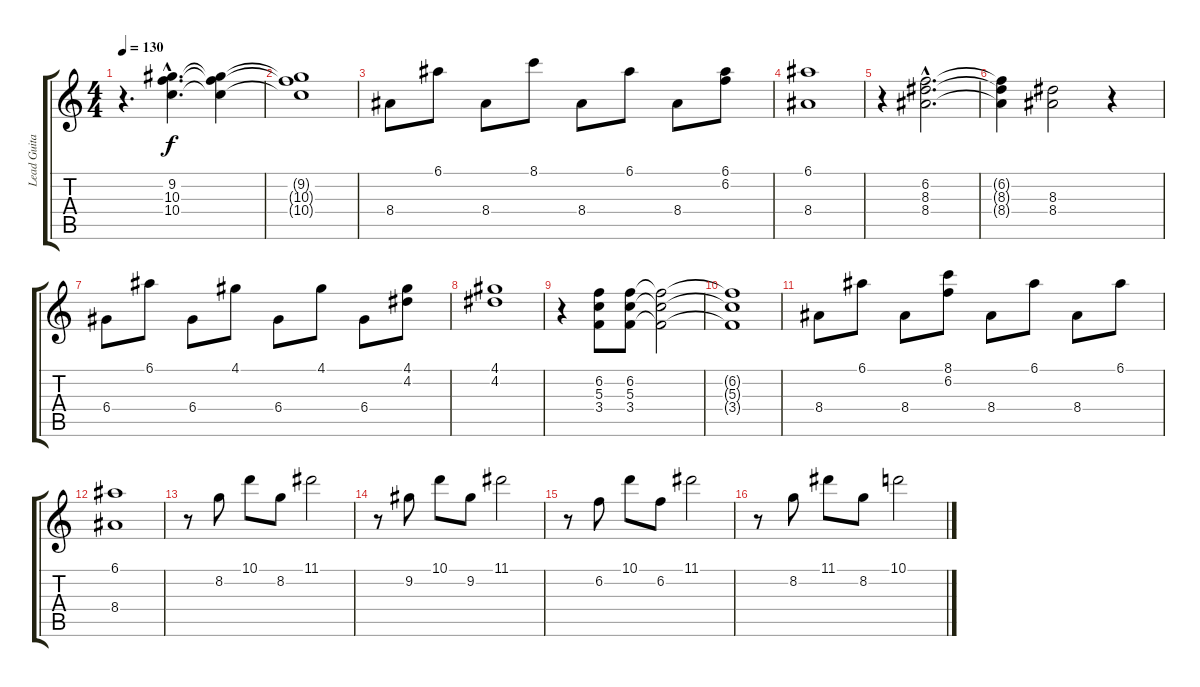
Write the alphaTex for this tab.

\track ("Lead Guitar" "Lead Guita") {instrument distortionguitar}
\staff {score tabs}
\tuning (E4 B3 G3 D3 A2 E2) {hide}
\ts (4 4)
\tempo 130
\clef g2
\ks c
r.4{d dy f} (9.2{hac} 10.3{hac} 10.4{hac}).4{d} (9.2{t} 10.3{t} 10.4{t}).4 |
(9.2{t} 10.3{t} 10.4{t}).1 |
8.4.8 6.1.8 8.4.8 8.1.8 8.4.8 6.1.8 8.4.8 (6.1 6.2).8 |
(6.1 8.4).1 |
r.4 (6.2{hac} 8.3{hac} 8.4{hac}).2{d} |
(6.2{t} 8.3{t} 8.4{t}).4 (8.3 8.4).2 r.4 |
6.4.8 6.1.8 6.4.8 4.1.8 6.4.8 4.1.8 6.4.8 (4.1 4.2).8 |
(4.1 4.2).1 |
r.4 (6.2 5.3 3.4).8 (6.2 5.3 3.4).8 (6.2{t} 5.3{t} 3.4{t}).2 |
(6.2{t} 5.3{t} 3.4{t}).1 |
8.4.8 6.1.8 8.4.8 (8.1 6.2).8 8.4.8 6.1.8 8.4.8 6.1.8 |
(6.1 8.4).1 |
r.8 8.2.8 10.1.8 8.2.8 11.1.2 |
r.8 9.2.8 10.1.8 9.2.8 11.1.2 |
r.8 6.2.8 10.1.8 6.2.8 11.1.2 |
r.8 8.2.8 11.1.8 8.2.8 10.1.2
